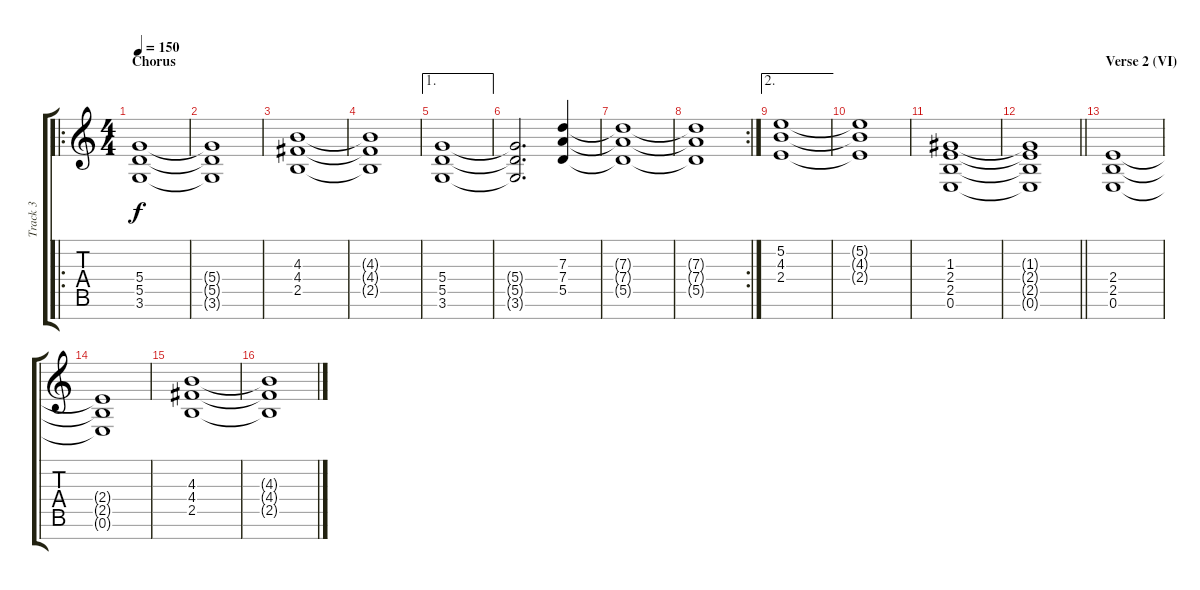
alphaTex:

\track ("Track 3" "Track 3") {instrument distortionguitar}
\staff {score tabs}
\tuning (E4 B3 G3 D3 A2 E2 B1) {hide}
\ro
\ts (4 4)
\section ("" "Chorus")
\tempo 150
\clef g2
\ks c
(5.4 5.5 3.6).1{dy f} |
(5.4{t} 5.5{t} 3.6{t}).1 |
(4.3 4.4 2.5).1 |
(4.3{t} 4.4{t} 2.5{t}).1 |
\ae 1
(5.4 5.5 3.6).1 |
(5.4{t} 5.5{t} 3.6{t}).2{d} (7.3 7.4 5.5).4 |
(7.3{t} 7.4{t} 5.5{t}).1 |
\rc 2
(7.3{t} 7.4{t} 5.5{t}).1 |
\ae 2
(5.2 4.3 2.4).1 |
(5.2{t} 4.3{t} 2.4{t}).1 |
(1.3 2.4 2.5 0.6).1 |
\barLineRight lightlight
(1.3{t} 2.4{t} 2.5{t} 0.6{t}).1 |
\section ("" "Verse 2 (VI)")
(2.4 2.5 0.6).1{instrument electricguitarclean} |
(2.4{t} 2.5{t} 0.6{t}).1 |
(4.3 4.4 2.5).1 |
(4.3{t} 4.4{t} 2.5{t}).1
